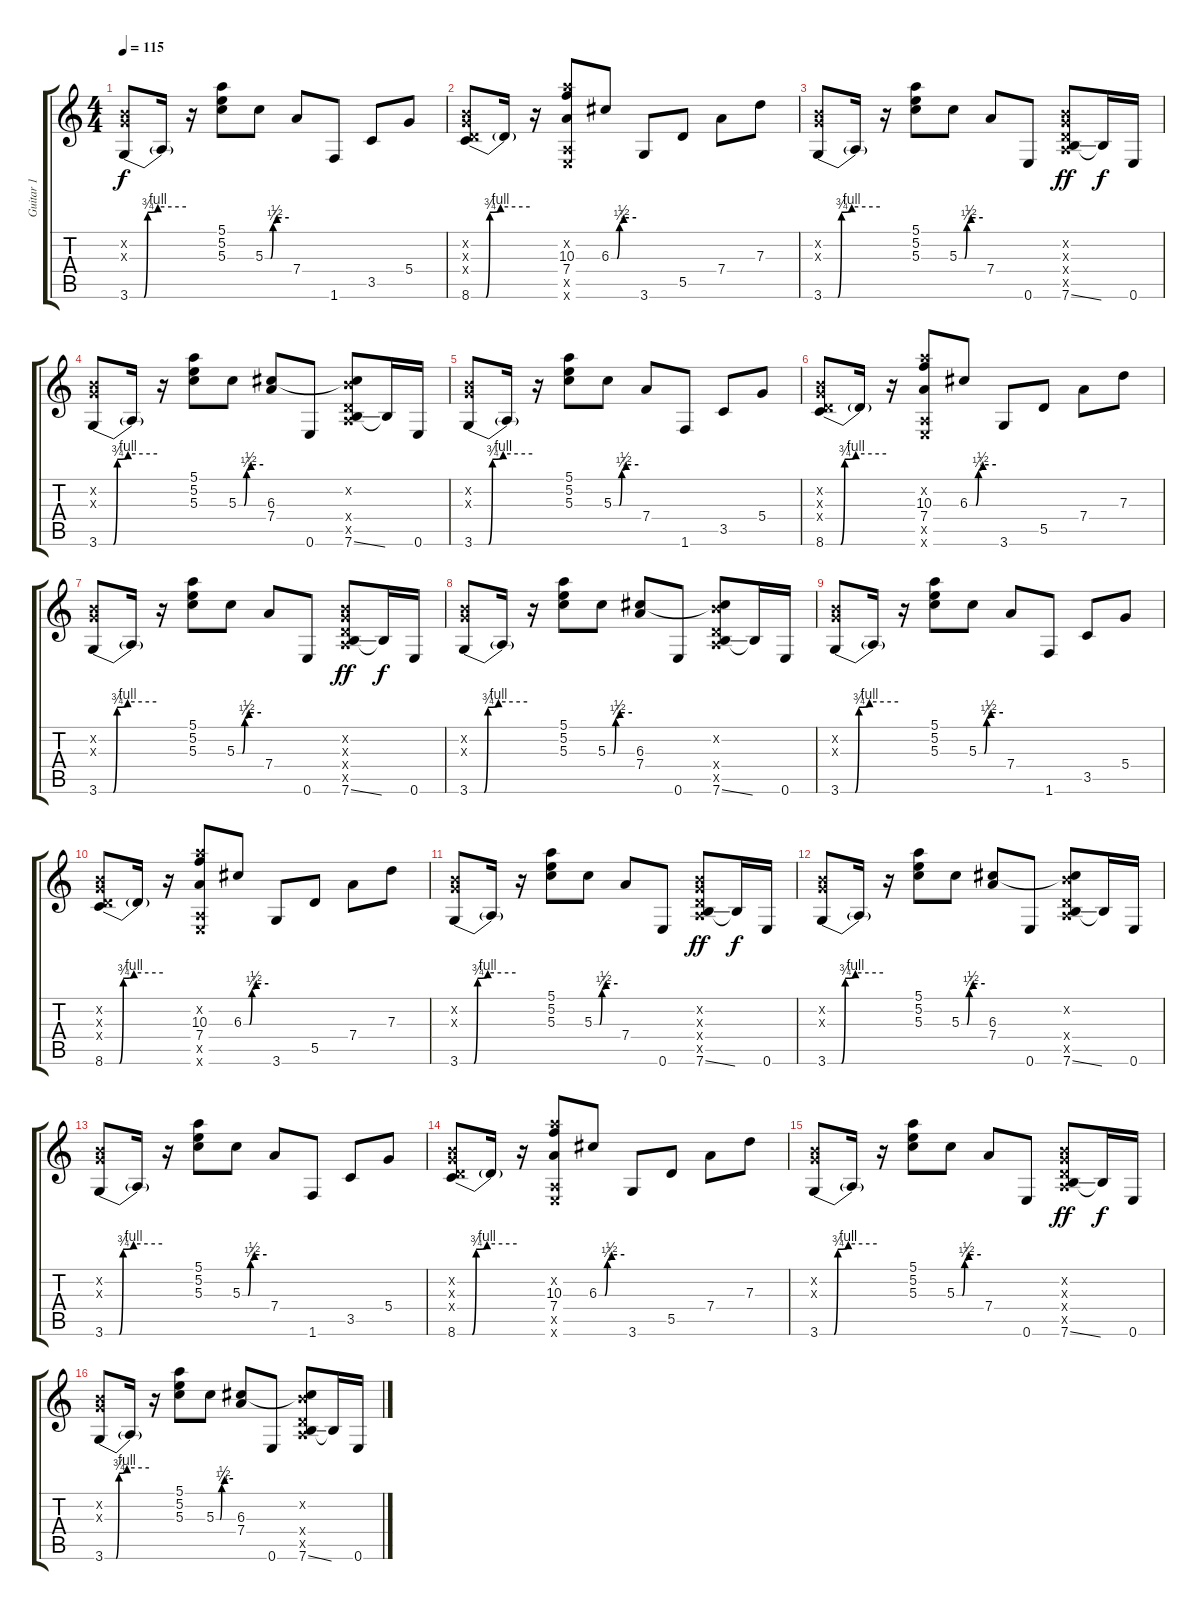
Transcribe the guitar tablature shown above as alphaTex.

\track ("Guitar 1" "Guitar 1") {instrument acousticguitarnylon}
\staff {score tabs}
\tuning (E4 B3 G3 D3 A2 E2) {hide}
\ts (4 4)
\tempo 115
\clef g2
\ks c
(0.2{x} 0.3{x} 3.6{be (custom 0 0 15 0 19 3 30 4 60 4)}).8{dy f} 3.6{t}.16 r.16 (5.1 5.2 5.3).8 5.3{be (custom 0 0 14 0 20 1 30 2 60 2)}.8 7.4.8 1.6.8 3.5.8 5.4.8 |
(0.2{x} 0.3{x} 0.4{x} 8.6{be (custom 0 0 15 0 19 3 30 4 60 4)}).8 8.6{t}.16 r.16 (10.2{x} 10.3 7.4 0.5{x} 0.6{x}).8 6.3{be (custom 0 0 14 0 20 1 30 2 60 2)}.8 3.6.8 5.5.8 7.4.8 7.3.8 |
(0.2{x} 0.3{x} 3.6{be (custom 0 0 15 0 19 3 30 4 60 4)}).8 3.6{t}.16 r.16 (5.1 5.2 5.3).8 5.3{be (custom 0 0 14 0 20 1 30 2 60 2)}.8 7.4.8 0.6.8 (0.2{x} 0.3{x} 0.4{x} 0.5{x} 7.6{ss}).8{dy ff} 7.6{t}.16{dy f} 0.6.16 |
(0.2{x} 0.3{x} 3.6{be (custom 0 0 15 0 19 3 30 4 60 4)}).8 3.6{t}.16 r.16 (5.1 5.2 5.3).8 5.3{be (custom 0 0 14 0 20 1 30 2 60 2)}.8 (6.3 7.4).8 0.6.8 (0.2{x} 6.3{t} 0.4{x} 0.5{x} 7.6{ss}).8 7.6{t}.16 0.6.16 |
(0.2{x} 0.3{x} 3.6{be (custom 0 0 15 0 19 3 30 4 60 4)}).8 3.6{t}.16 r.16 (5.1 5.2 5.3).8 5.3{be (custom 0 0 14 0 20 1 30 2 60 2)}.8 7.4.8 1.6.8 3.5.8 5.4.8 |
(0.2{x} 0.3{x} 0.4{x} 8.6{be (custom 0 0 15 0 19 3 30 4 60 4)}).8 8.6{t}.16 r.16 (10.2{x} 10.3 7.4 0.5{x} 0.6{x}).8 6.3{be (custom 0 0 14 0 20 1 30 2 60 2)}.8 3.6.8 5.5.8 7.4.8 7.3.8 |
(0.2{x} 0.3{x} 3.6{be (custom 0 0 15 0 19 3 30 4 60 4)}).8 3.6{t}.16 r.16 (5.1 5.2 5.3).8 5.3{be (custom 0 0 14 0 20 1 30 2 60 2)}.8 7.4.8 0.6.8 (0.2{x} 0.3{x} 0.4{x} 0.5{x} 7.6{ss}).8{dy ff} 7.6{t}.16{dy f} 0.6.16 |
(0.2{x} 0.3{x} 3.6{be (custom 0 0 15 0 19 3 30 4 60 4)}).8 3.6{t}.16 r.16 (5.1 5.2 5.3).8 5.3{be (custom 0 0 14 0 20 1 30 2 60 2)}.8 (6.3 7.4).8 0.6.8 (0.2{x} 6.3{t} 0.4{x} 0.5{x} 7.6{ss}).8 7.6{t}.16 0.6.16 |
(0.2{x} 0.3{x} 3.6{be (custom 0 0 15 0 19 3 30 4 60 4)}).8 3.6{t}.16 r.16 (5.1 5.2 5.3).8 5.3{be (custom 0 0 14 0 20 1 30 2 60 2)}.8 7.4.8 1.6.8 3.5.8 5.4.8 |
(0.2{x} 0.3{x} 0.4{x} 8.6{be (custom 0 0 15 0 19 3 30 4 60 4)}).8 8.6{t}.16 r.16 (10.2{x} 10.3 7.4 0.5{x} 0.6{x}).8 6.3{be (custom 0 0 14 0 20 1 30 2 60 2)}.8 3.6.8 5.5.8 7.4.8 7.3.8 |
(0.2{x} 0.3{x} 3.6{be (custom 0 0 15 0 19 3 30 4 60 4)}).8 3.6{t}.16 r.16 (5.1 5.2 5.3).8 5.3{be (custom 0 0 14 0 20 1 30 2 60 2)}.8 7.4.8 0.6.8 (0.2{x} 0.3{x} 0.4{x} 0.5{x} 7.6{ss}).8{dy ff} 7.6{t}.16{dy f} 0.6.16 |
(0.2{x} 0.3{x} 3.6{be (custom 0 0 15 0 19 3 30 4 60 4)}).8 3.6{t}.16 r.16 (5.1 5.2 5.3).8 5.3{be (custom 0 0 14 0 20 1 30 2 60 2)}.8 (6.3 7.4).8 0.6.8 (0.2{x} 6.3{t} 0.4{x} 0.5{x} 7.6{ss}).8 7.6{t}.16 0.6.16 |
(0.2{x} 0.3{x} 3.6{be (custom 0 0 15 0 19 3 30 4 60 4)}).8 3.6{t}.16 r.16 (5.1 5.2 5.3).8 5.3{be (custom 0 0 14 0 20 1 30 2 60 2)}.8 7.4.8 1.6.8 3.5.8 5.4.8 |
(0.2{x} 0.3{x} 0.4{x} 8.6{be (custom 0 0 15 0 19 3 30 4 60 4)}).8 8.6{t}.16 r.16 (10.2{x} 10.3 7.4 0.5{x} 0.6{x}).8 6.3{be (custom 0 0 14 0 20 1 30 2 60 2)}.8 3.6.8 5.5.8 7.4.8 7.3.8 |
(0.2{x} 0.3{x} 3.6{be (custom 0 0 15 0 19 3 30 4 60 4)}).8 3.6{t}.16 r.16 (5.1 5.2 5.3).8 5.3{be (custom 0 0 14 0 20 1 30 2 60 2)}.8 7.4.8 0.6.8 (0.2{x} 0.3{x} 0.4{x} 0.5{x} 7.6{ss}).8{dy ff} 7.6{t}.16{dy f} 0.6.16 |
(0.2{x} 0.3{x} 3.6{be (custom 0 0 15 0 19 3 30 4 60 4)}).8 3.6{t}.16 r.16 (5.1 5.2 5.3).8 5.3{be (custom 0 0 14 0 20 1 30 2 60 2)}.8 (6.3 7.4).8 0.6.8 (0.2{x} 6.3{t} 0.4{x} 0.5{x} 7.6{ss}).8 7.6{t}.16 0.6.16
